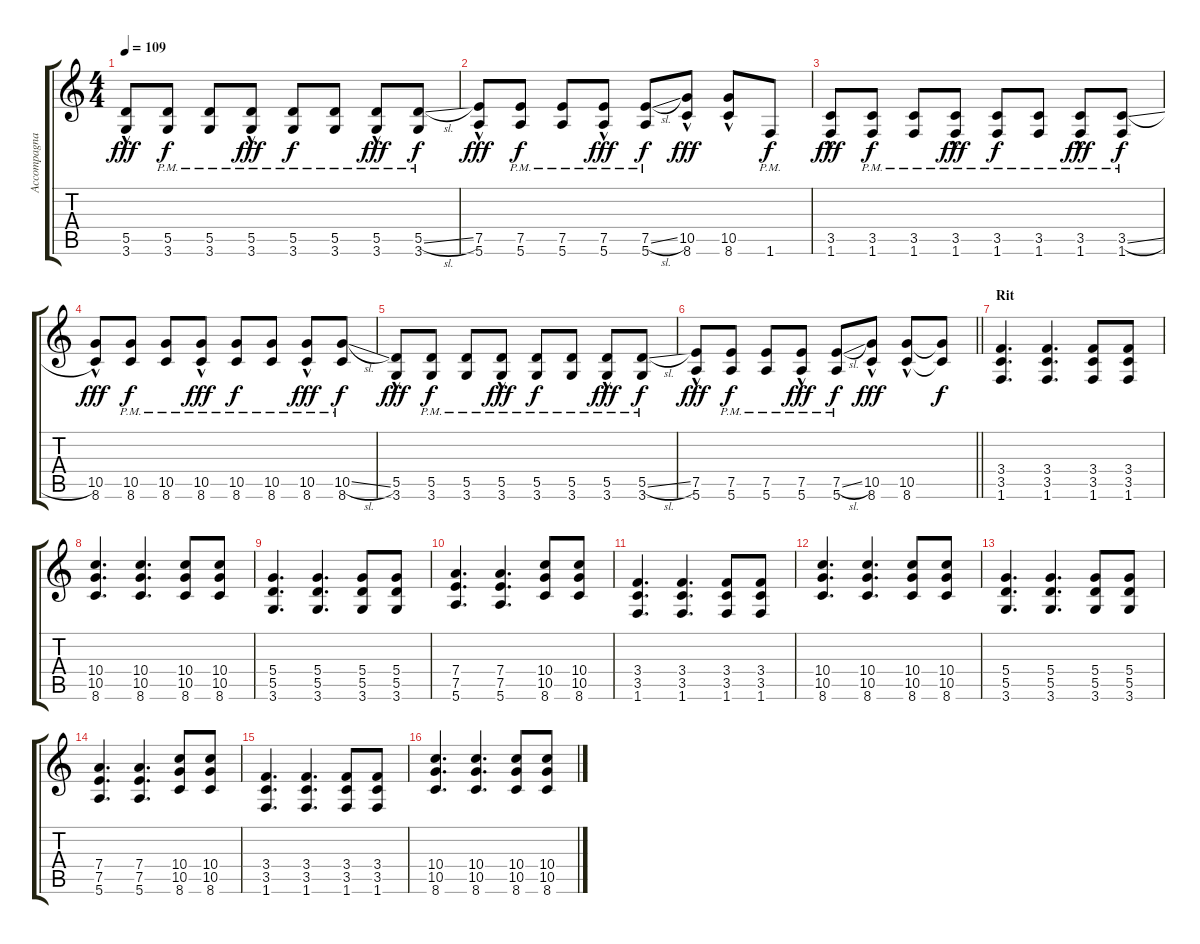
\track ("Accompagnamento" "Accompagna") {instrument electricguitarclean}
\staff {score tabs}
\tuning (E4 B3 G3 D3 A2 E2) {hide}
\ts (4 4)
\tempo 109
\clef g2
\ks c
(5.5 3.6{hac}).8{dy fff} (5.5 3.6{pm}).8{dy f} (5.5 3.6{pm}).8 (5.5 3.6{hac pm}).8{dy fff} (5.5 3.6{pm}).8{dy f} (5.5 3.6{pm}).8 (5.5 3.6{hac pm}).8{dy fff} (5.5{sl} 3.6{pm}).8{dy f} |
(7.5 5.6{hac}).8{dy fff} (7.5 5.6{pm}).8{dy f} (7.5 5.6{pm}).8 (7.5 5.6{hac pm}).8{dy fff} (7.5{sl} 5.6{pm}).8{dy f} (10.5 8.6{hac}).8{dy fff} (10.5 8.6{hac}).8 1.6{pm}.8{dy f} |
(3.5 1.6{hac}).8{dy fff} (3.5 1.6{pm}).8{dy f} (3.5 1.6{pm}).8 (3.5 1.6{hac pm}).8{dy fff} (3.5 1.6{pm}).8{dy f} (3.5 1.6{pm}).8 (3.5 1.6{hac pm}).8{dy fff} (3.5{sl} 1.6{pm}).8{dy f} |
(10.5 8.6{hac}).8{dy fff} (10.5 8.6{pm}).8{dy f} (10.5 8.6{pm}).8 (10.5 8.6{hac pm}).8{dy fff} (10.5 8.6{pm}).8{dy f} (10.5 8.6{pm}).8 (10.5 8.6{hac pm}).8{dy fff} (10.5{sl} 8.6{pm}).8{dy f} |
(5.5 3.6{hac}).8{dy fff} (5.5 3.6{pm}).8{dy f} (5.5 3.6{pm}).8 (5.5 3.6{hac pm}).8{dy fff} (5.5 3.6{pm}).8{dy f} (5.5 3.6{pm}).8 (5.5 3.6{hac pm}).8{dy fff} (5.5{sl} 3.6{pm}).8{dy f} |
\barLineRight lightlight
(7.5 5.6{hac}).8{dy fff} (7.5 5.6{pm}).8{dy f} (7.5 5.6{pm}).8 (7.5 5.6{hac pm}).8{dy fff} (7.5{sl} 5.6{pm}).8{dy f} (10.5 8.6{hac}).8{dy fff volume 6 instrument overdrivenguitar} (10.5 8.6{hac}).8 (10.5{t} 8.6{t}).8{dy f} |
\section ("" "Rit")
(3.4 3.5 1.6).4{d} (3.4 3.5 1.6).4{d} (3.4 3.5 1.6).8 (3.4 3.5 1.6).8 |
(10.4 10.5 8.6).4{d} (10.4 10.5 8.6).4{d} (10.4 10.5 8.6).8 (10.4 10.5 8.6).8 |
(5.4 5.5 3.6).4{d} (5.4 5.5 3.6).4{d} (5.4 5.5 3.6).8 (5.4 5.5 3.6).8 |
(7.4 7.5 5.6).4{d} (7.4 7.5 5.6).4{d} (10.4 10.5 8.6).8 (10.4 10.5 8.6).8 |
(3.4 3.5 1.6).4{d} (3.4 3.5 1.6).4{d} (3.4 3.5 1.6).8 (3.4 3.5 1.6).8 |
(10.4 10.5 8.6).4{d} (10.4 10.5 8.6).4{d} (10.4 10.5 8.6).8 (10.4 10.5 8.6).8 |
(5.4 5.5 3.6).4{d} (5.4 5.5 3.6).4{d} (5.4 5.5 3.6).8 (5.4 5.5 3.6).8 |
(7.4 7.5 5.6).4{d} (7.4 7.5 5.6).4{d} (10.4 10.5 8.6).8 (10.4 10.5 8.6).8 |
(3.4 3.5 1.6).4{d} (3.4 3.5 1.6).4{d} (3.4 3.5 1.6).8 (3.4 3.5 1.6).8 |
(10.4 10.5 8.6).4{d} (10.4 10.5 8.6).4{d} (10.4 10.5 8.6).8 (10.4 10.5 8.6).8
